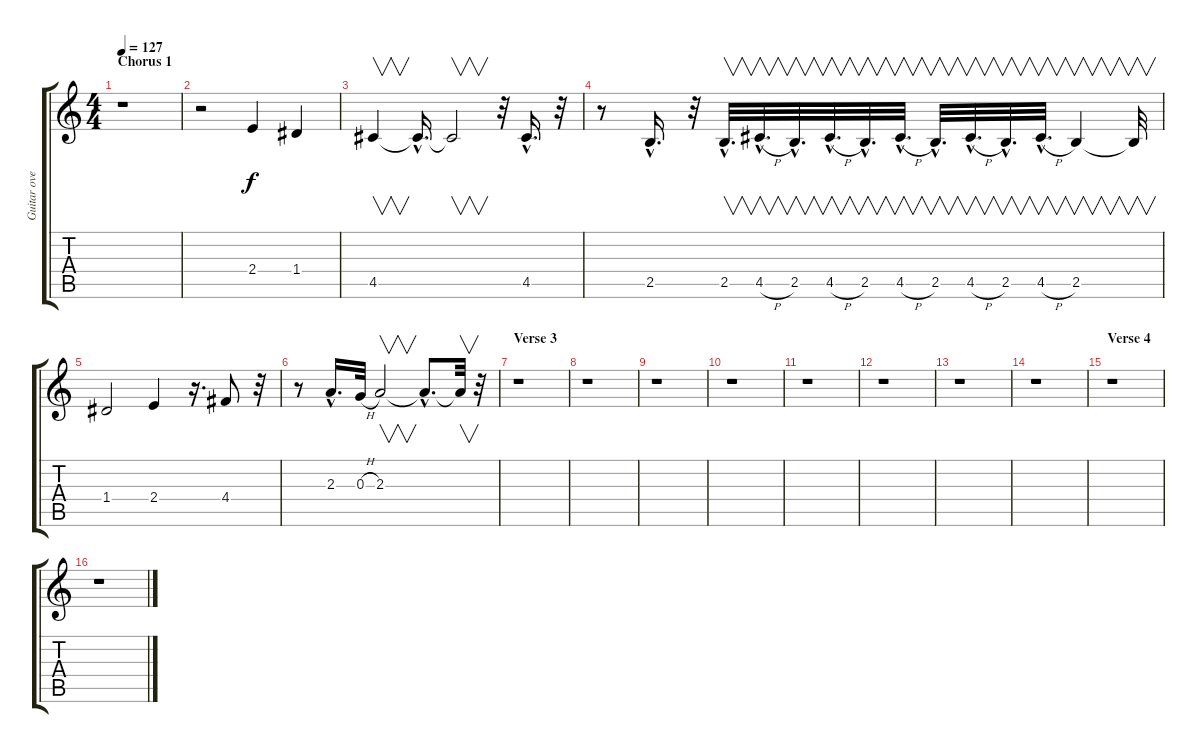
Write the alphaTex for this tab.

\track ("Guitar overdubs" "Guitar ove") {instrument overdrivenguitar}
\staff {score tabs}
\tuning (E4 B3 G3 D3 A2 E2) {hide}
\ts (4 4)
\section ("" "Chorus 1")
\tempo 127
\clef g2
\ks c
r.1{dy f} |
r.2 2.4.4 1.4.4 |
4.5.4{v} 4.5{hac t}.16{d} 4.5{t}.2{v} r.32 4.5{hac}.16{d} r.32 |
r.8 2.5{hac}.16{d} r.32 2.5{hac}.32{v d} 4.5{h hac}.32{v d} 2.5{hac}.32{v d} 4.5{h hac}.32{v d} 2.5{hac}.32{v d} 4.5{h hac}.32{v d} 2.5{hac}.32{v d} 4.5{h hac}.32{v d} 2.5{hac}.32{v d} 4.5{h hac}.32{v d} 2.5.4{v} 2.5{t}.32{v} |
1.4.2 2.4.4 r.16{d} 4.4.8 r.32 |
r.8 2.3{hac}.16{d} 0.3{h}.32 2.3.2{v} 2.3{hac t}.8{d} 2.3{t}.32{v} r.32 |
\section ("" "Verse 3")
r.1 |
r.1 |
r.1 |
r.1 |
r.1 |
r.1 |
r.1 |
r.1 |
\section ("" "Verse 4")
r.1 |
r.1
